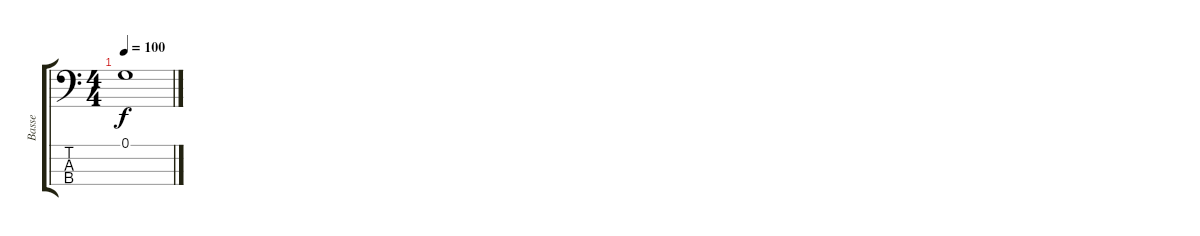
\track ("Basse" "Basse") {instrument electricbassfinger}
\staff {score tabs}
\tuning (G2 D2 A1 E1) {hide}
\ts (4 4)
\tempo 100
\clef f4
\ks c
0.1{t}.1{dy f}
